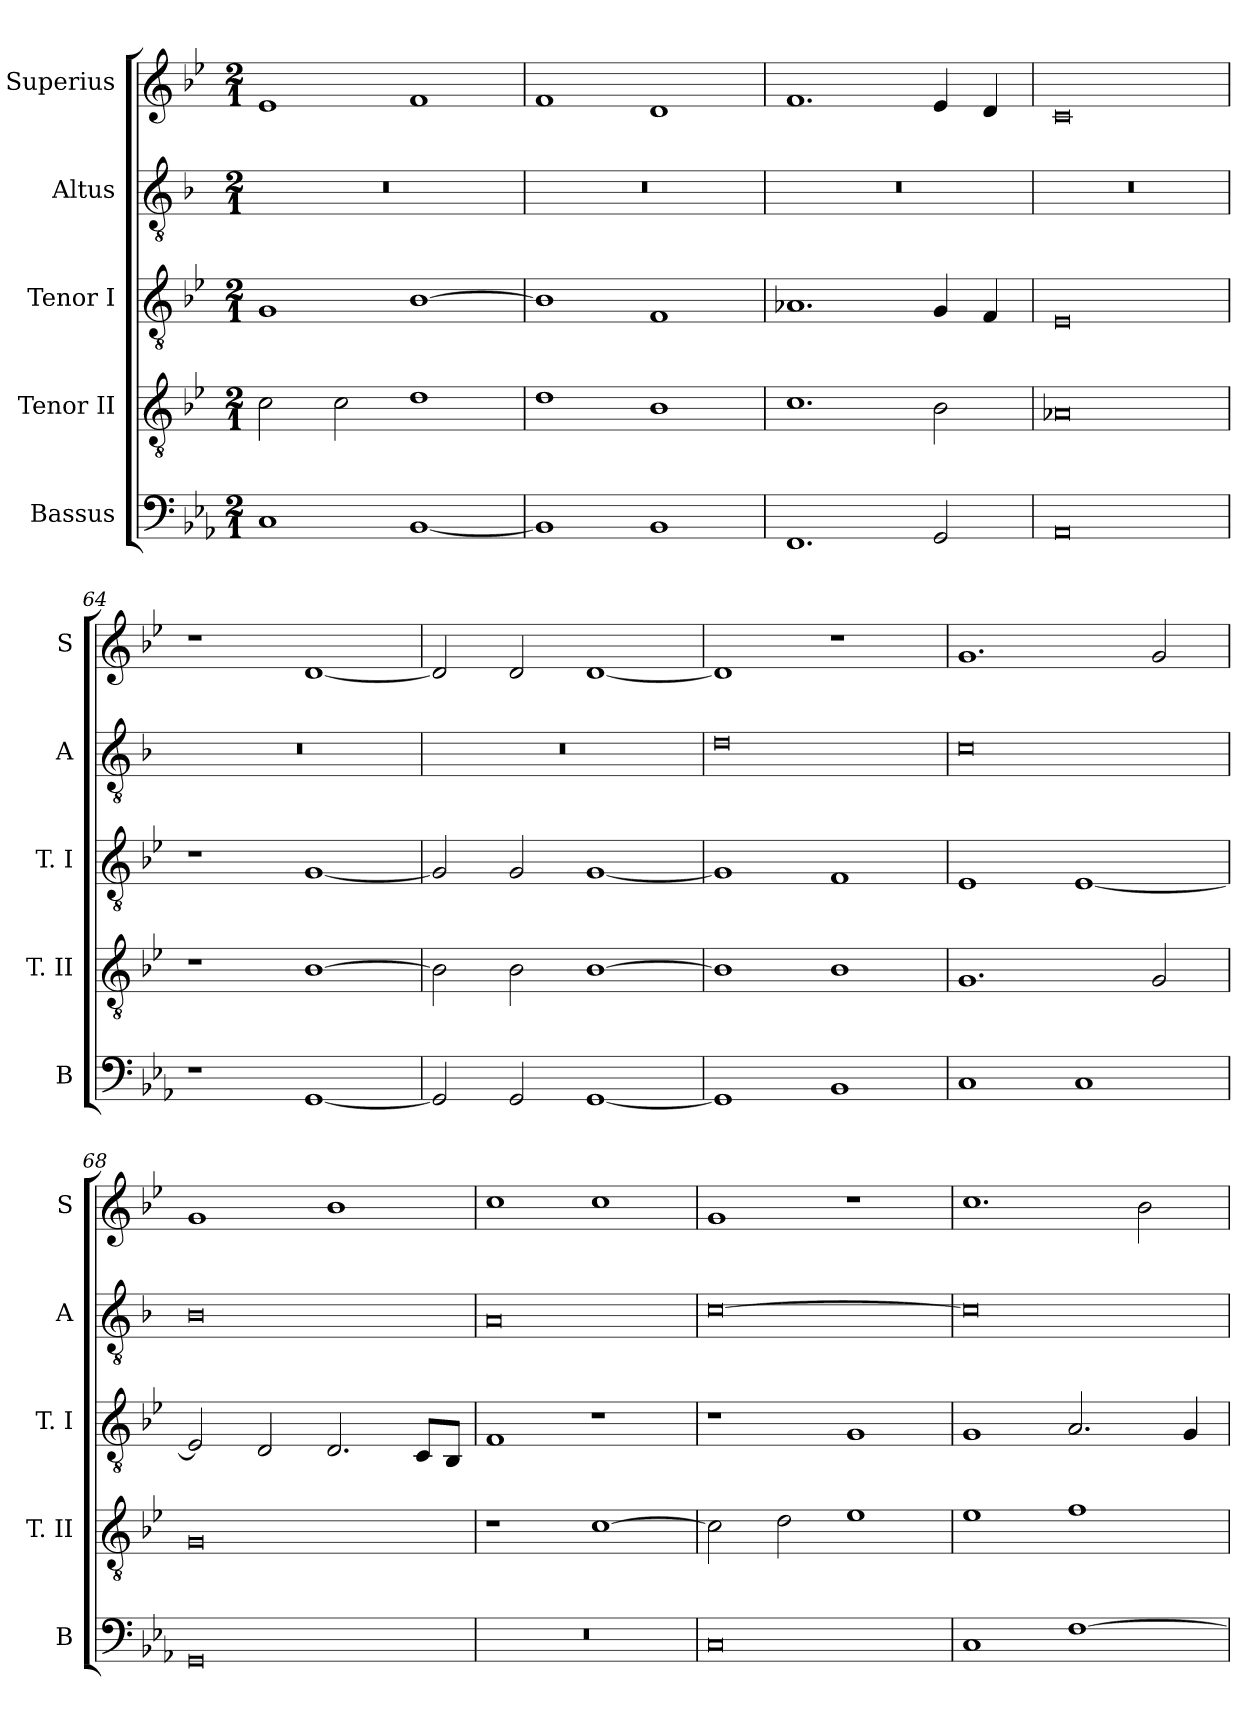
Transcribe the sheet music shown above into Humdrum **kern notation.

**kern	**kern	**kern	**kern	**kern
*part5	*part4	*part3	*part2	*part1
*staff5	*staff4	*staff3	*staff2	*staff1
*I"Bassus	*I"Tenor II	*I"Tenor I	*I"Altus	*I"Superius
*I'B	*I'T. II	*I'T. I	*I'A	*I'S
*clefF4	*clefGv2	*clefGv2	*clefGv2	*clefG2
*k[b-e-a-]	*k[b-e-]	*k[b-e-]	*k[b-]	*k[b-e-]
*E-:	*B-:	*B-:	*F:	*B-:
*M2/1	*M2/1	*M2/1	*M2/1	*M2/1
=	=	=	=	=
1C	2c	1G	0r	1e-
.	2c	.	.	.
[1BB-	1d	[1B-	.	1f
=61	=61	=61	=61	=61
1BB-]	1d	1B-]	0r	1f
1BB-	1B-	1F	.	1d
=62	=62	=62	=62	=62
1.FF	1.c	1.A-X	0r	1.f
2GG	2B-	4G	.	4e-
.	.	4F	.	4d
=63	=63	=63	=63	=63
0AA-	0A-X	0E-	0r	0c
=64	=64	=64	=64	=64
1r	1r	1r	0r	1r
[1GG	[1B-	[1G	.	[1d
=65	=65	=65	=65	=65
2GG]	2B-]	2G]	0r	2d]
2GG	2B-	2G	.	2d
[1GG	[1B-	[1G	.	[1d
=66	=66	=66	=66	=66
1GG]	1B-]	1G]	0d	1d]
1BB-	1B-	1F	.	1r
=67	=67	=67	=67	=67
1C	1.G	1E-	0c	1.g
1C	.	[1E-	.	.
.	2G	.	.	2g
=68	=68	=68	=68	=68
0GG	0G	2E-]	0B-	1g
.	.	2D	.	.
.	.	2.D	.	1b-
.	.	8CL	.	.
.	.	8BB-J	.	.
=69	=69	=69	=69	=69
0r	1r	1F	0A	1cc
.	[1c	1r	.	1cc
=70	=70	=70	=70	=70
0C	2c]	1r	[0c	1g
.	2d	.	.	.
.	1e-	1G	.	1r
=71	=71	=71	=71	=71
1C	1e-	1G	0c]	1.cc
[1F	1f	2.A	.	.
.	.	.	.	2b-
.	.	4G	.	.
=	=	=	=	=
*-	*-	*-	*-	*-
